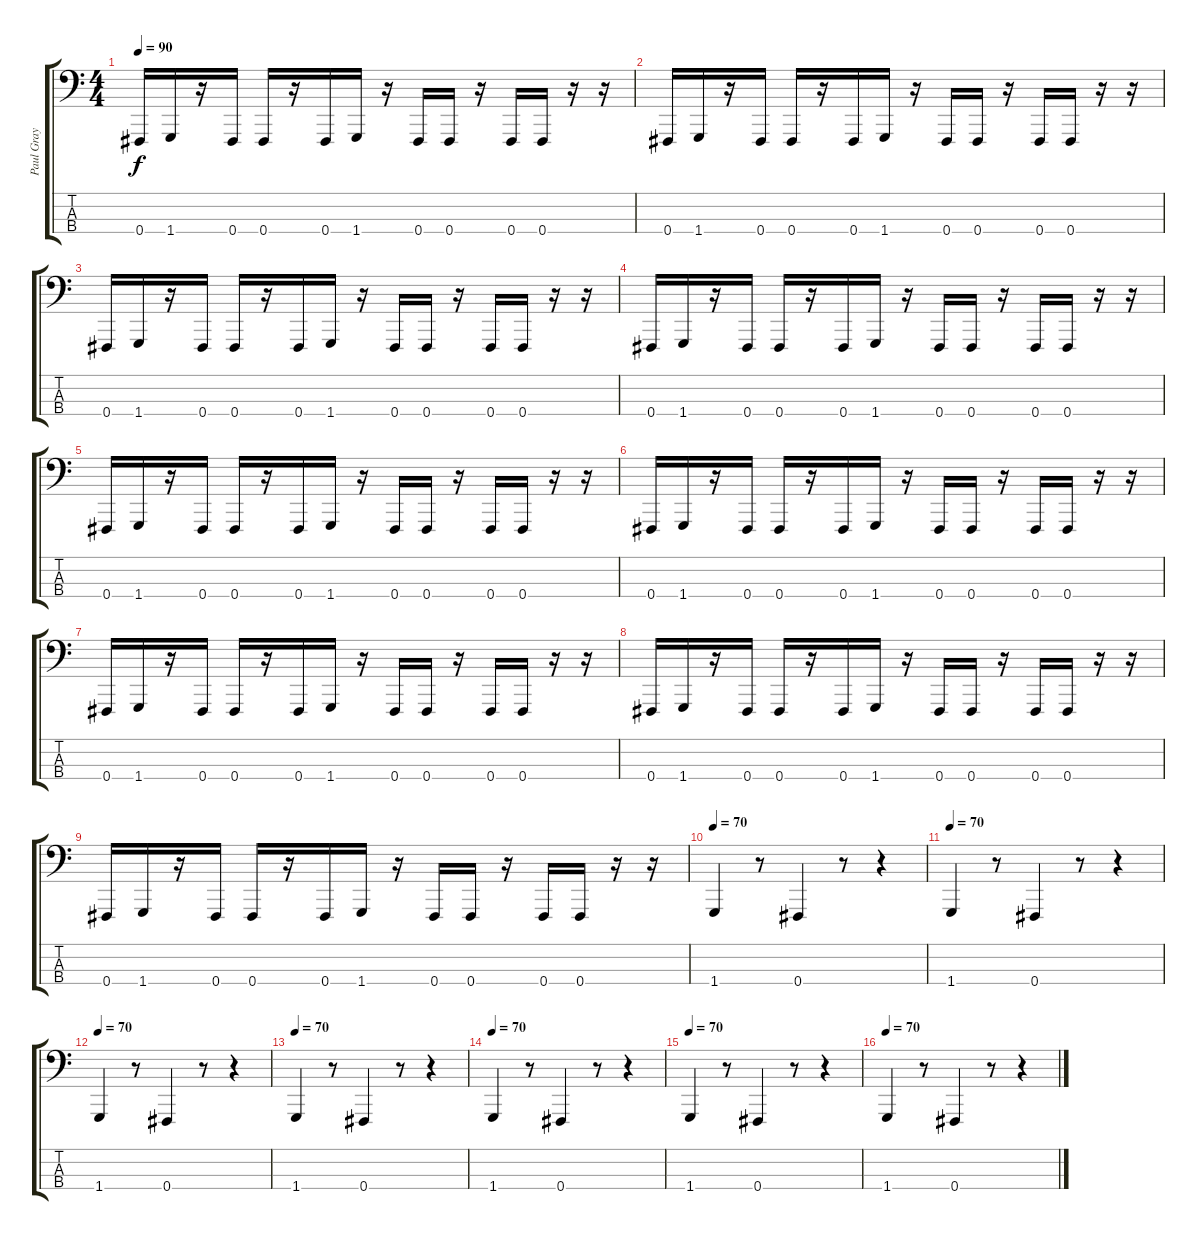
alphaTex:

\track ("Paul Gray" "Paul Gray") {instrument electricbasspick}
\staff {score tabs}
\tuning (E2 B1 Gb1 Gb0) {hide}
\ts (4 4)
\tempo 90
\clef f4
\ks c
0.4.16{dy f} 1.4.16 r.16 0.4.16 0.4.16 r.16 0.4.16 1.4.16 r.16 0.4.16 0.4.16 r.16 0.4.16 0.4.16 r.16 r.16 |
0.4.16 1.4.16 r.16 0.4.16 0.4.16 r.16 0.4.16 1.4.16 r.16 0.4.16 0.4.16 r.16 0.4.16 0.4.16 r.16 r.16 |
0.4.16 1.4.16 r.16 0.4.16 0.4.16 r.16 0.4.16 1.4.16 r.16 0.4.16 0.4.16 r.16 0.4.16 0.4.16 r.16 r.16 |
0.4.16 1.4.16 r.16 0.4.16 0.4.16 r.16 0.4.16 1.4.16 r.16 0.4.16 0.4.16 r.16 0.4.16 0.4.16 r.16 r.16 |
0.4.16 1.4.16 r.16 0.4.16 0.4.16 r.16 0.4.16 1.4.16 r.16 0.4.16 0.4.16 r.16 0.4.16 0.4.16 r.16 r.16 |
0.4.16 1.4.16 r.16 0.4.16 0.4.16 r.16 0.4.16 1.4.16 r.16 0.4.16 0.4.16 r.16 0.4.16 0.4.16 r.16 r.16 |
0.4.16 1.4.16 r.16 0.4.16 0.4.16 r.16 0.4.16 1.4.16 r.16 0.4.16 0.4.16 r.16 0.4.16 0.4.16 r.16 r.16 |
0.4.16 1.4.16 r.16 0.4.16 0.4.16 r.16 0.4.16 1.4.16 r.16 0.4.16 0.4.16 r.16 0.4.16 0.4.16 r.16 r.16 |
0.4.16 1.4.16 r.16 0.4.16 0.4.16 r.16 0.4.16 1.4.16 r.16 0.4.16 0.4.16 r.16 0.4.16 0.4.16 r.16 r.16 |
\tempo 70
1.4.4 r.8 0.4.4 r.8 r.4 |
\tempo 70
1.4.4 r.8 0.4.4 r.8 r.4 |
\tempo 70
1.4.4 r.8 0.4.4 r.8 r.4 |
\tempo 70
1.4.4 r.8 0.4.4 r.8 r.4 |
\tempo 70
1.4.4 r.8 0.4.4 r.8 r.4 |
\tempo 70
1.4.4 r.8 0.4.4 r.8 r.4 |
\tempo 70
1.4.4 r.8 0.4.4 r.8 r.4
